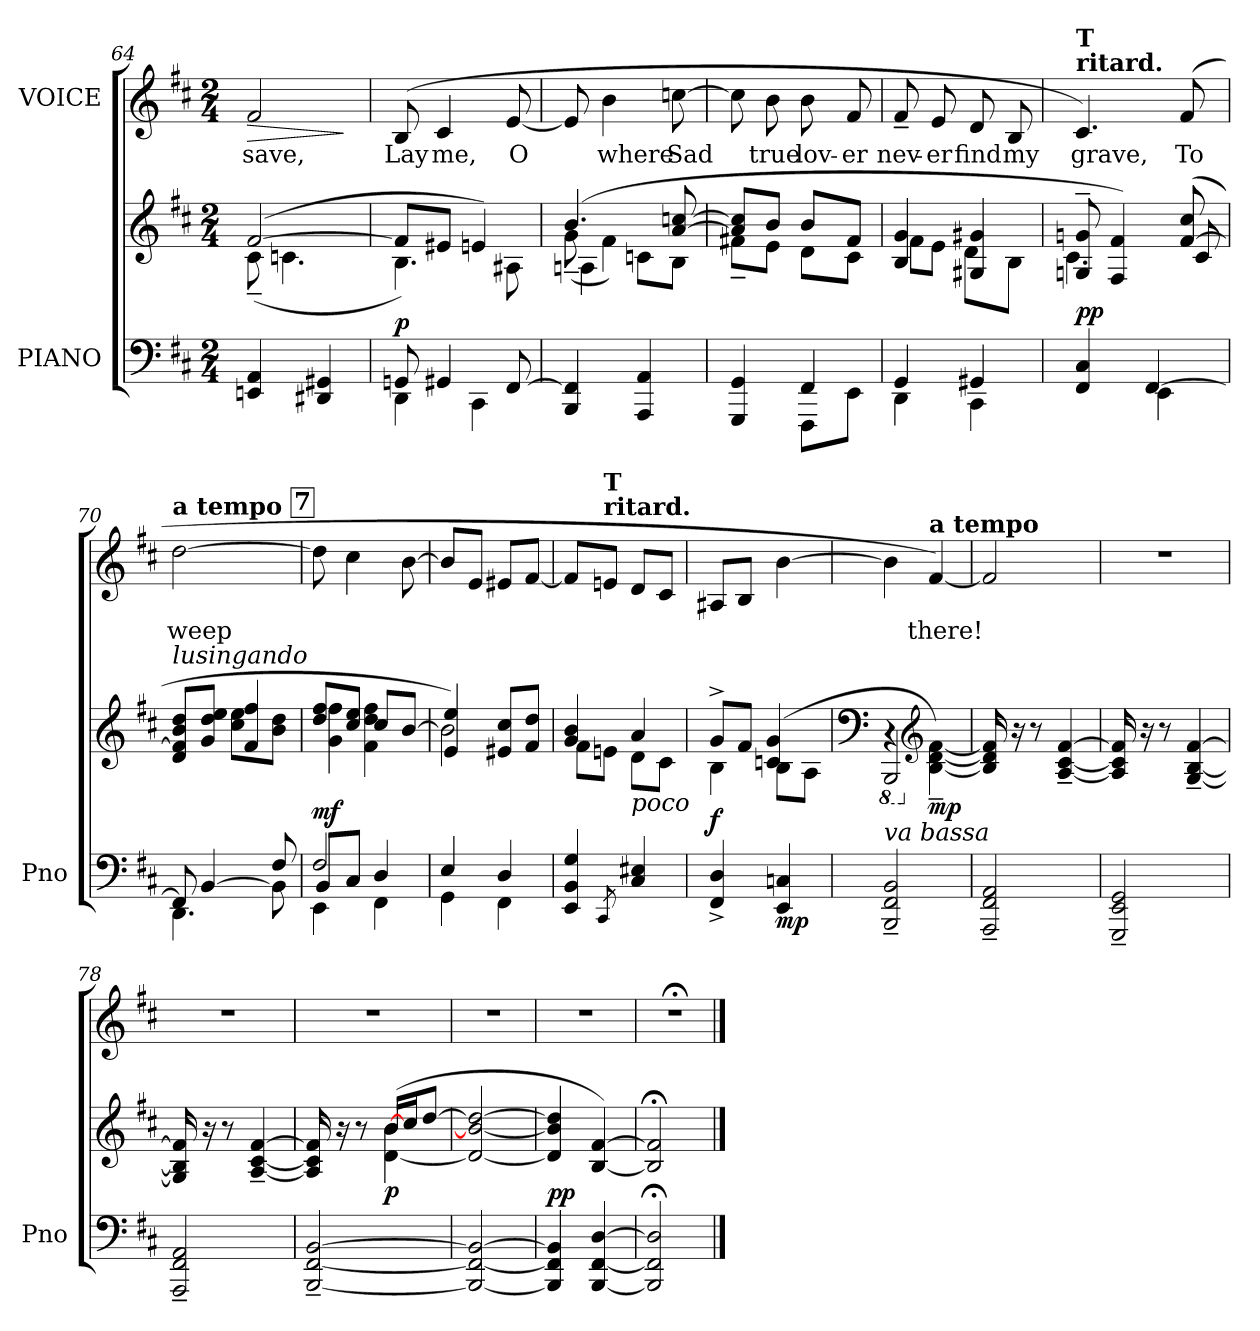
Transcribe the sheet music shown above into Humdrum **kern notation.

**kern	**kern	**dynam	**kern	**text	**dynam
*part2	*part2	*part2	*part1	*part1	*part1
*staff3	*staff2	*staff2/3	*staff1	*staff1	*staff1
*I"PIANO	*	*	*I"VOICE	*	*
*I'Pno	*	*	*	*	*
*clefF4	*clefG2	*	*clefG2	*	*
*k[f#c#]	*k[f#c#]	*	*k[f#c#]	*	*
*M2/4	*M2/4	*	*M2/4	*	*
=64	=64	=64	=64	=64	=64
*	*^	*	*	*	*
!	!	!	!	!	!LO:LY:b	!LO:HP:b
4EEn/ 4AA/	([2f#/	(8c#~\	.	2f#/	save,	>
.	.	4.cn\	.	.	.	.
4DD#X/ 4GG#X/	.	.	.	.	.	.
*	*v	*v	*	*	*	*
.	.	.	.	.	]
=65	=65	=65	=65	=65	=65
*^	*^	*	*	*	*
!	!	!	!	!LO:DY:a=2	!	!LO:LY:b	!
8GGn/	4DD\	8f#/L]	4.B\)	p	(8B/	Lay	.
!	!	!	!	!	!	!LO:LY:b	!
4GG#X/	.	8e#X/J	.	.	4c#/	me,	.
.	4CC#\	4en/)	.	.	.	.	.
!	!	!	!	!	!	!LO:LY:b	!
[8FF#/	.	.	8A#X\	.	[8e/	O	.
*v	*v	*	*	*	*	*	*
!!LO:LB:g=z
=66	=66	=66	=66	=66	=66	=66
*	*	*^	*	*	*	*
4BBB/ 4FF#/]	(4.b/	(8g~\	4An\	.	8e/]	.	.
!	!	!	!	!	!	!LO:LY:b	!
.	.	4f#\)	.	.	4b\	where	.
4AAA/ 4AA/	.	.	8cn\L	.	.	.	.
!	!	!	!	!	!	!LO:LY:b	!
.	[8a/ [8ccn/	8ryy	8B\J	.	[8ccn\	Sad	.
*	*	*v	*v	*	*	*	*
=67	=67	=67	=67	=67	=67	=67
*^	*	*	*	*	*	*
4GGG/ 4GG/	4ryy	8a/] 8cc/]L	8f#X~\L	.	8cc\]	.	.
!	!	!	!	!	!	!LO:LY:b	!
.	.	8b/J	8e\J	.	8b\	true	.
!	!	!	!	!	!	!LO:LY:b	!
4FF#/	8FFF#\L	8b/L	8d\L	.	8b\	lov-	.
!	!	!	!	!	!	!LO:LY:b	!
.	8EE\J	8f#/J	8c#\J	.	8f#/	-er	.
=68	=68	=68	=68	=68	=68	=68	=68
!	!	!	!	!	!	!LO:LY:b	!
4GG/	4DD\	4B/ 4g/	8f#\L	.	8f#~/	nev-	.
!	!	!	!	!	!	!LO:LY:b	!
.	.	.	8e\J	.	8e/	-er	.
!	!	!	!	!	!	!LO:LY:b	!
4GG#X/	4CC#\	4G#X/ 4g#X/	8d\L	.	8d/	find	.
!	!	!	!	!	!	!LO:LY:b	!
.	.	.	8B\J	.	8B/	my	.
=69	=69	=69	=69	=69	=69	=69	=69
!	!	!	!	!	!LO:TX:a:B:t=ritard.	!	!
!	!	!	!	!	!LO:TX:a:B:t=T	!	!
!	!	!	!	!LO:DY:a=2	!	!LO:LY:b	!
4FF#/ 4C#/	4ryy	8Gn/~ 8gn/~	4.c#\	pp	4.c#/)	grave,	.
.	.	4F#/ 4f#/)	.	.	.	.	.
[4FF#/	4EE\	.	.	.	.	.	.
!	!	!	!	!	!	!LO:LY:b	!
.	.	([8f#/ 8cc#/	8c#/	.	(8f#/	To	.
=70	=70	=70	=70	=70	=70	=70	=70
!	!	!	!	!	!LO:TX:a:B:t=a tempo	!	!
!	!	!LO:TX:a:i:t=lusingando	!	!	!	!	!
!	!	!	!	!	!	!LO:LY:b	!
8FF#/]	4.DD\	8d/ 8f#/] 8b/ 8dd/L	4ryy	.	[2dd\	weep	.
[4BB/	.	8g/ 8dd/ 8ee/J	.	.	.	.	.
.	.	4f#/ 4ff#/	8cc#\ 8ee\L	.	.	.	.
8F#/	8BB\]	.	8b\ 8dd\J	.	.	.	.
!!LO:LB:g=z
!!LO:REH:place=s1:a:B:fs=14:t=7
=71	=71	=71	=71	=71	=71	=71	=71
*	*^	*	*	*	*	*	*
!	!	!	!	!	!LO:DY:a=2	!	!	!
2F#/	8BB/L	4EE\	8dd/ 8ff#/L	4g\ 4ff#\	mf	8dd\]	.	.
.	8C#/J	.	8cc#/ 8ee/J	.	.	4cc#\	.	.
.	4D/	4FF#\	8cc#/L	4f#\ 4dd\ 4ff#\	.	.	.	.
.	.	.	[8b/J	.	.	[8b\	.	.
*	*v	*v	*	*	*	*	*	*
=72	=72	=72	=72	=72	=72	=72	=72
4E/	4GG\	2b\]	4e/ 4ee/)	.	8b/L]	.	.
.	.	.	.	.	8e/J	.	.
4D/	4FF#\	.	8e#X/ 8cc#/L	.	8e#X/L	.	.
.	.	.	8f#/ 8dd/J	.	[8f#/J	.	.
*v	*v	*	*	*	*	*	*
=73	=73	=73	=73	=73	=73	=73
4EE/ 4BB/ 4G/	4g/ 4b/	8f#\L	.	8f#/L]	.	.
!	!	!	!	!LO:TX:a:B:t=ritard.	!	!
!	!	!	!	!LO:TX:a:B:t=T	!	!
.	.	8en\J	.	8en/J	.	.
8qCC#/	.	.	.	.	.	.
!	!LO:TX:b:i:t=poco	!	!	!	!	!
4C#/ 4E#X/	4a/	8d\L	.	8d/L	.	.
.	.	8c#\J	.	8c#/J	.	.
=74	=74	=74	=74	=74	=74	=74
!	!	!	!LO:DY:a=2	!	!	!
4FF#/^ 4D/^	8g^/L	4B\	f	8A#X/L	.	.
.	8f#/J	.	.	8B/J	.	.
!	!	!	!LO:DY:b=2	!	!	!
4EE/ 4Cn/	8B\L	(4cn/ 4g/	mp	[4b\	.	.
.	8A\J	.	.	.	.	.
=75	=75	=75	=75	=75	=75	=75
*	*clefF4	*	*	*	*	*
*	*8ba	*	*	*	*	*
!	!LO:TX:b:i:t=va bassa	!	!	!	!	!
2BBB/~ 2FF#/~ 2BB/~	2BBBB/	4rCC	.	4b\]	.	.
*	*clefG2	*	*	*	*	*
*	*X8ba	*	*	*	*	*
!	!	!	!	!LO:TX:a:B:t=a tempo	!	!
!	!	!	!LO:DY:b	!	!LO:LY:b	!
.	.	[4B\~ [4d\~ [4f#\~)	mp	[4f#/)	there!	.
*	*v	*v	*	*	*	*
=76	=76	=76	=76	=76	=76
2AAA/~ 2FF#/~ 2AA/~	16B/] 16d/] 16f#/]	.	2f#/]	.	.
.	16r	.	.	.	.
.	8r	.	.	.	.
.	[4A/~ [4c#/~ [4f#/~	.	.	.	.
!!LO:LB:g=z
=77	=77	=77	=77	=77	=77
2GGG/~ 2EE/~ 2GG/~	16A/] 16c#/] 16f#/]	.	2r	.	.
.	16r	.	.	.	.
.	8r	.	.	.	.
.	[4G/~ [4B/~ [4f#/~	.	.	.	.
=78	=78	=78	=78	=78	=78
2AAA/~ 2FF#/~ 2AA/~	16G/] 16B/] 16f#/]	.	2r	.	.
.	16r	.	.	.	.
.	8r	.	.	.	.
.	[4A/~ [4c#/~ [4f#/~	.	.	.	.
=79	=79	=79	=79	=79	=79
*	*^	*	*	*	*
[2BBB/~ [2FF#/~ [2BB/~	16A/] 16c#/] 16f#/]	4ryy	.	2r	.	.
.	16r	.	.	.	.	.
.	8r	.	.	.	.	.
!	!	!	!LO:DY:b	!	!	!
.	([16b/LL	[4d\ 4b\	p	.	.	.
.	16cc#/J	.	.	.	.	.
.	[8dd/J	.	.	.	.	.
*	*v	*v	*	*	*	*
=80	=80	=80	=80	=80	=80
2BBB/_ 2FF#/_ 2BB/_	2d/_ 2b/_ 2dd/_	.	2r	.	.
=81	=81	=81	=81	=81	=81
!	!	!LO:DY:a=2	!	!	!
4BBB/] 4FF#/] 4BB/]	4d/] 4b/] 4dd/]	pp	2r	.	.
[4BBB/ [4FF#/ [4D/	[4B/ [4f#/)	.	.	.	.
=82	=82	=82	=82	=82	=82
2BBB/];< 2FF#/];< 2D/];<	2B/];< 2f#/];<	.	2r;<	.	.
==	==	==	==	==	==
*-	*-	*-	*-	*-	*-
